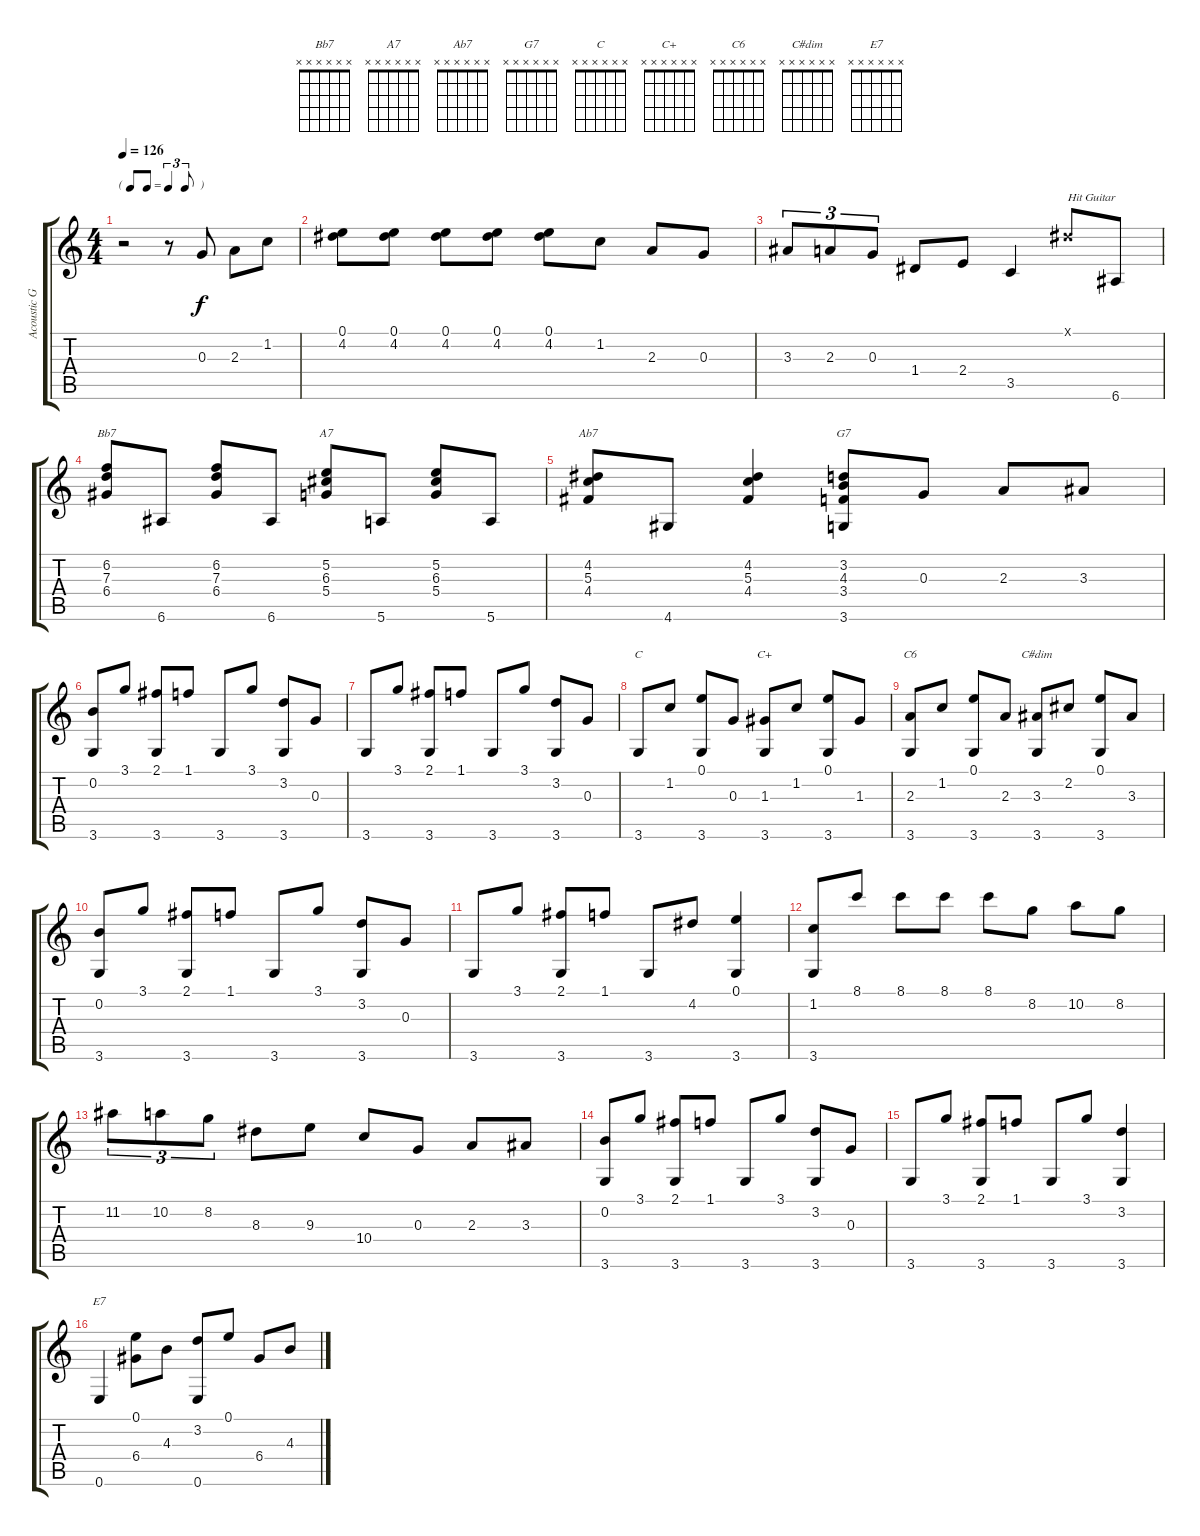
\track ("Acoustic Guitar" "Acoustic G") {instrument acousticguitarnylon}
\staff {score tabs}
\tuning (E4 B3 G3 D3 A2 E2) {hide}
\chord ("Bb7" x x x x x x)
\chord ("A7" x x x x x x)
\chord ("Ab7" x x x x x x)
\chord ("G7" x x x x x x)
\chord ("C" x x x x x x)
\chord ("C+" x x x x x x)
\chord ("C6" x x x x x x)
\chord ("C#dim" x x x x x x)
\chord ("E7" x x x x x x)
\ts (4 4)
\tf triplet8th
\tempo 126
\clef g2
\ks c
r.2{dy f instrument acousticguitarnylon} r.8 0.3.8 2.3.8 1.2.8 |
(0.1 4.2).8 (0.1 4.2).8 (0.1 4.2).8 (0.1 4.2).8 (0.1 4.2).8 1.2.8 2.3.8 0.3.8 |
3.3.8{tu (3 2)} 2.3.8{tu (3 2)} 0.3.8{tu (3 2)} 1.4.8 2.4.8 3.5.4 -1.1{x}.8{txt "Hit Guitar"} 6.6.8 |
(6.2 7.3 6.4).8{ch "Bb7"} 6.6.8 (6.2 7.3 6.4).8 6.6.8 (5.2 6.3 5.4).8{ch "A7"} 5.6.8 (5.2 6.3 5.4).8 5.6.8 |
(4.2 5.3 4.4).8{ch "Ab7"} 4.6.8 (4.2 5.3 4.4).4 (3.2 4.3 3.4 3.6).8{ch "G7"} 0.3.8 2.3.8 3.3.8 |
(0.2 3.6).8 3.1.8 (2.1 3.6).8 1.1.8 3.6.8 3.1.8 (3.2 3.6).8 0.3.8 |
3.6.8 3.1.8 (2.1 3.6).8 1.1.8 3.6.8 3.1.8 (3.2 3.6).8 0.3.8 |
3.6.8{ch "C"} 1.2.8 (0.1 3.6).8 0.3.8 (1.3 3.6).8{ch "C+"} 1.2.8 (0.1 3.6).8 1.3.8 |
(2.3 3.6).8{ch "C6"} 1.2.8 (0.1 3.6).8 2.3.8 (3.3 3.6).8{ch "C#dim"} 2.2.8 (0.1 3.6).8 3.3.8 |
(0.2 3.6).8 3.1.8 (2.1 3.6).8 1.1.8 3.6.8 3.1.8 (3.2 3.6).8 0.3.8 |
3.6.8 3.1.8 (2.1 3.6).8 1.1.8 3.6.8 4.2.8 (0.1 3.6).4 |
(1.2 3.6).8 8.1.8 8.1.8 8.1.8 8.1.8 8.2.8 10.2.8 8.2.8 |
11.2.8{tu (3 2)} 10.2.8{tu (3 2)} 8.2.8{tu (3 2)} 8.3.8 9.3.8 10.4.8 0.3.8 2.3.8 3.3.8 |
(0.2 3.6).8 3.1.8 (2.1 3.6).8 1.1.8 3.6.8 3.1.8 (3.2 3.6).8 0.3.8 |
3.6.8 3.1.8 (2.1 3.6).8 1.1.8 3.6.8 3.1.8 (3.2 3.6).4 |
0.6.4{ch "E7"} (0.1 6.4).8 4.3.8 (3.2 0.6).8 0.1.8 6.4.8 4.3.8
